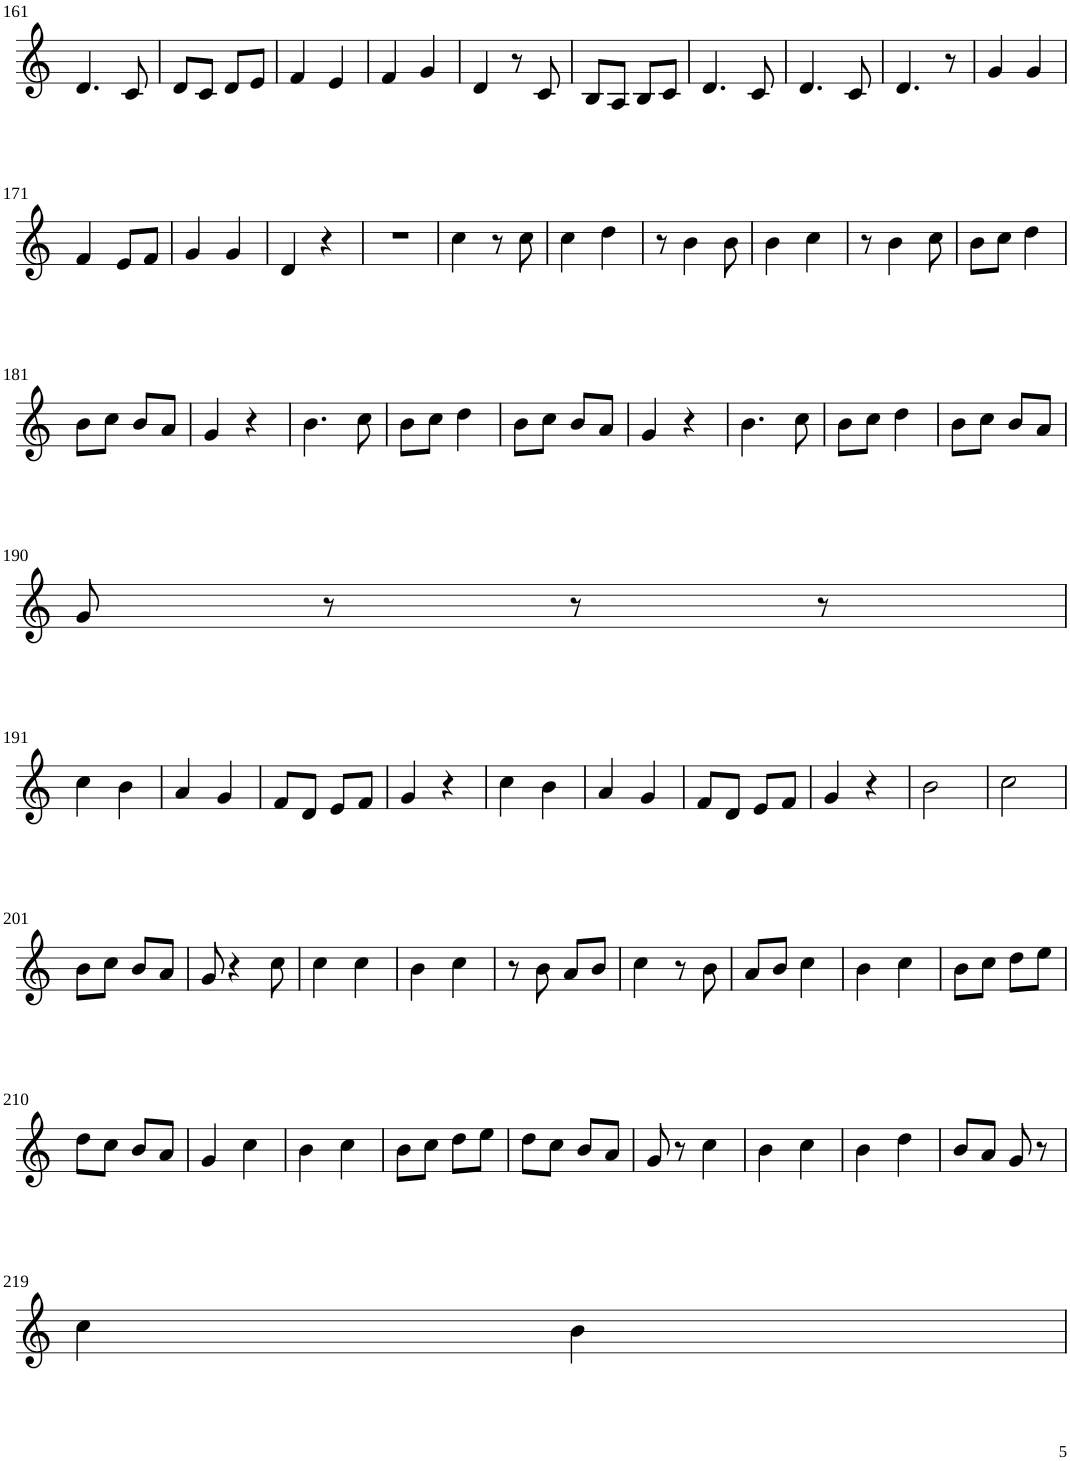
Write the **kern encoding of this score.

**kern
*part1
*staff1
*I"Violin
!!LO:PB:g=z
*clefG2
*k[]
*M2/4
=161
4.d/
8c/
=162
8d/L
8c/J
8d/L
8e/J
=163
4f/
4e/
=164
4f/
4g/
=165
4d/
8r
8c/
=166
8B/L
8A/J
8B/L
8c/J
=167
4.d/
8c/
=168
4.d/
8c/
=169
4.d/
8r
=170
4g/
4g/
!!LO:LB:g=z
=171
4f/
8e/L
8f/J
=172
4g/
4g/
=173
4d/
4r
=174
2r
=175
4cc\
8r
8cc\
=176
4cc\
4dd\
=177
8r
4b\
8b\
=178
4b\
4cc\
=179
8r
4b\
8cc\
=180
8b\L
8cc\J
4dd\
!!LO:LB:g=z
=181
8b\L
8cc\J
8b/L
8a/J
=182
4g/
4r
=183
4.b\
8cc\
=184
8b\L
8cc\J
4dd\
=185
8b\L
8cc\J
8b/L
8a/J
=186
4g/
4r
=187
4.b\
8cc\
=188
8b\L
8cc\J
4dd\
=189
8b\L
8cc\J
8b/L
8a/J
!!LO:LB:g=z
=190
8g/
8r
8r
8r
!!LO:LB:g=z
=191
4cc\
4b\
=192
4a/
4g/
=193
8f/L
8d/J
8e/L
8f/J
=194
4g/
4r
=195
4cc\
4b\
=196
4a/
4g/
=197
8f/L
8d/J
8e/L
8f/J
=198
4g/
4r
=199
2b\
=200
2cc\
!!LO:LB:g=z
=201
8b\L
8cc\J
8b/L
8a/J
=202
8g/
4r
8cc\
=203
4cc\
4cc\
=204
4b\
4cc\
=205
8r
8b\
8a/L
8b/J
=206
4cc\
8r
8b\
=207
8a/L
8b/J
4cc\
=208
4b\
4cc\
=209
8b\L
8cc\J
8dd\L
8ee\J
!!LO:LB:g=z
=210
8dd\L
8cc\J
8b/L
8a/J
=211
4g/
4cc\
=212
4b\
4cc\
=213
8b\L
8cc\J
8dd\L
8ee\J
=214
8dd\L
8cc\J
8b/L
8a/J
=215
8g/
8r
4cc\
=216
4b\
4cc\
=217
4b\
4dd\
=218
8b/L
8a/J
8g/
8r
!!LO:LB:g=z
=219
4cc\
4b\
=
*-
